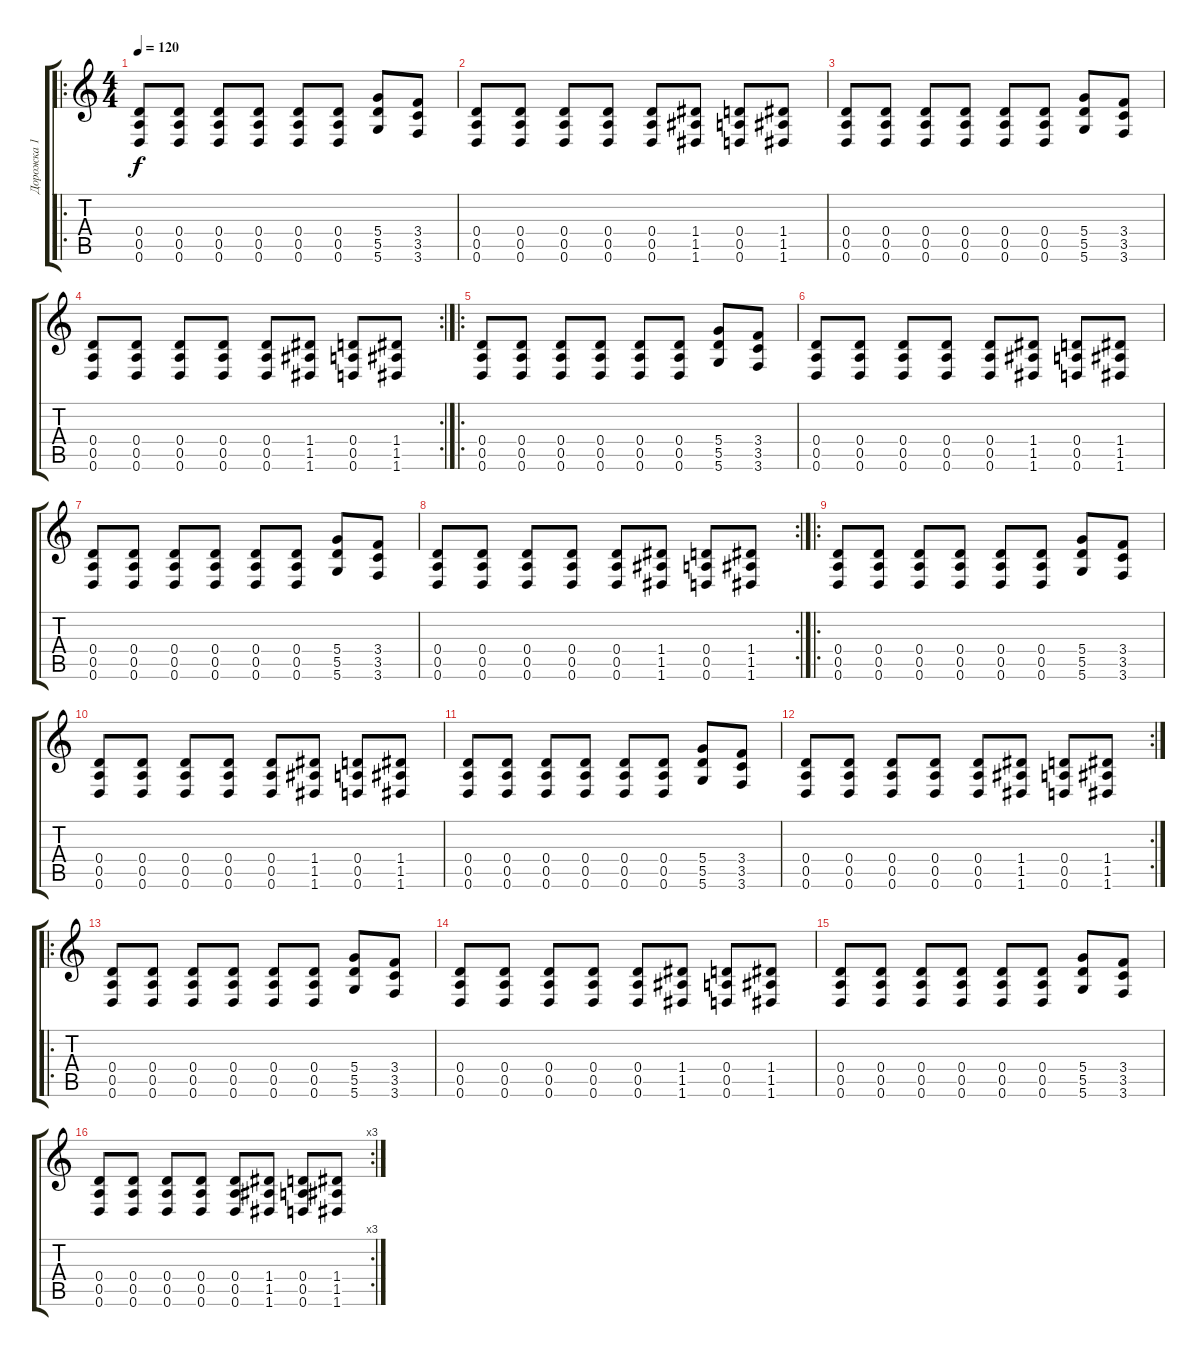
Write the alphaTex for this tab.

\track ("Дорожка 1" "Дорожка 1") {instrument distortionguitar}
\staff {score tabs}
\tuning (E4 B3 G3 D3 A2 D2) {hide}
\ro
\ts (4 4)
\tempo 120
\clef g2
\ks c
(0.4 0.5 0.6).8{dy f} (0.4 0.5 0.6).8 (0.4 0.5 0.6).8 (0.4 0.5 0.6).8 (0.4 0.5 0.6).8 (0.4 0.5 0.6).8 (5.4 5.5 5.6).8 (3.4 3.5 3.6).8 |
(0.4 0.5 0.6).8 (0.4 0.5 0.6).8 (0.4 0.5 0.6).8 (0.4 0.5 0.6).8 (0.4 0.5 0.6).8 (1.4 1.5 1.6).8 (0.4 0.5 0.6).8 (1.4 1.5 1.6).8 |
(0.4 0.5 0.6).8 (0.4 0.5 0.6).8 (0.4 0.5 0.6).8 (0.4 0.5 0.6).8 (0.4 0.5 0.6).8 (0.4 0.5 0.6).8 (5.4 5.5 5.6).8 (3.4 3.5 3.6).8 |
\rc 2
(0.4 0.5 0.6).8 (0.4 0.5 0.6).8 (0.4 0.5 0.6).8 (0.4 0.5 0.6).8 (0.4 0.5 0.6).8 (1.4 1.5 1.6).8 (0.4 0.5 0.6).8 (1.4 1.5 1.6).8 |
\ro
(0.4 0.5 0.6).8 (0.4 0.5 0.6).8 (0.4 0.5 0.6).8 (0.4 0.5 0.6).8 (0.4 0.5 0.6).8 (0.4 0.5 0.6).8 (5.4 5.5 5.6).8 (3.4 3.5 3.6).8 |
(0.4 0.5 0.6).8 (0.4 0.5 0.6).8 (0.4 0.5 0.6).8 (0.4 0.5 0.6).8 (0.4 0.5 0.6).8 (1.4 1.5 1.6).8 (0.4 0.5 0.6).8 (1.4 1.5 1.6).8 |
(0.4 0.5 0.6).8 (0.4 0.5 0.6).8 (0.4 0.5 0.6).8 (0.4 0.5 0.6).8 (0.4 0.5 0.6).8 (0.4 0.5 0.6).8 (5.4 5.5 5.6).8 (3.4 3.5 3.6).8 |
\rc 2
(0.4 0.5 0.6).8 (0.4 0.5 0.6).8 (0.4 0.5 0.6).8 (0.4 0.5 0.6).8 (0.4 0.5 0.6).8 (1.4 1.5 1.6).8 (0.4 0.5 0.6).8 (1.4 1.5 1.6).8 |
\ro
(0.4 0.5 0.6).8 (0.4 0.5 0.6).8 (0.4 0.5 0.6).8 (0.4 0.5 0.6).8 (0.4 0.5 0.6).8 (0.4 0.5 0.6).8 (5.4 5.5 5.6).8 (3.4 3.5 3.6).8 |
(0.4 0.5 0.6).8 (0.4 0.5 0.6).8 (0.4 0.5 0.6).8 (0.4 0.5 0.6).8 (0.4 0.5 0.6).8 (1.4 1.5 1.6).8 (0.4 0.5 0.6).8 (1.4 1.5 1.6).8 |
(0.4 0.5 0.6).8 (0.4 0.5 0.6).8 (0.4 0.5 0.6).8 (0.4 0.5 0.6).8 (0.4 0.5 0.6).8 (0.4 0.5 0.6).8 (5.4 5.5 5.6).8 (3.4 3.5 3.6).8 |
\rc 2
(0.4 0.5 0.6).8 (0.4 0.5 0.6).8 (0.4 0.5 0.6).8 (0.4 0.5 0.6).8 (0.4 0.5 0.6).8 (1.4 1.5 1.6).8 (0.4 0.5 0.6).8 (1.4 1.5 1.6).8 |
\ro
(0.4 0.5 0.6).8 (0.4 0.5 0.6).8 (0.4 0.5 0.6).8 (0.4 0.5 0.6).8 (0.4 0.5 0.6).8 (0.4 0.5 0.6).8 (5.4 5.5 5.6).8 (3.4 3.5 3.6).8 |
(0.4 0.5 0.6).8 (0.4 0.5 0.6).8 (0.4 0.5 0.6).8 (0.4 0.5 0.6).8 (0.4 0.5 0.6).8 (1.4 1.5 1.6).8 (0.4 0.5 0.6).8 (1.4 1.5 1.6).8 |
(0.4 0.5 0.6).8 (0.4 0.5 0.6).8 (0.4 0.5 0.6).8 (0.4 0.5 0.6).8 (0.4 0.5 0.6).8 (0.4 0.5 0.6).8 (5.4 5.5 5.6).8 (3.4 3.5 3.6).8 |
\rc 3
(0.4 0.5 0.6).8 (0.4 0.5 0.6).8 (0.4 0.5 0.6).8 (0.4 0.5 0.6).8 (0.4 0.5 0.6).8 (1.4 1.5 1.6).8 (0.4 0.5 0.6).8 (1.4 1.5 1.6).8
